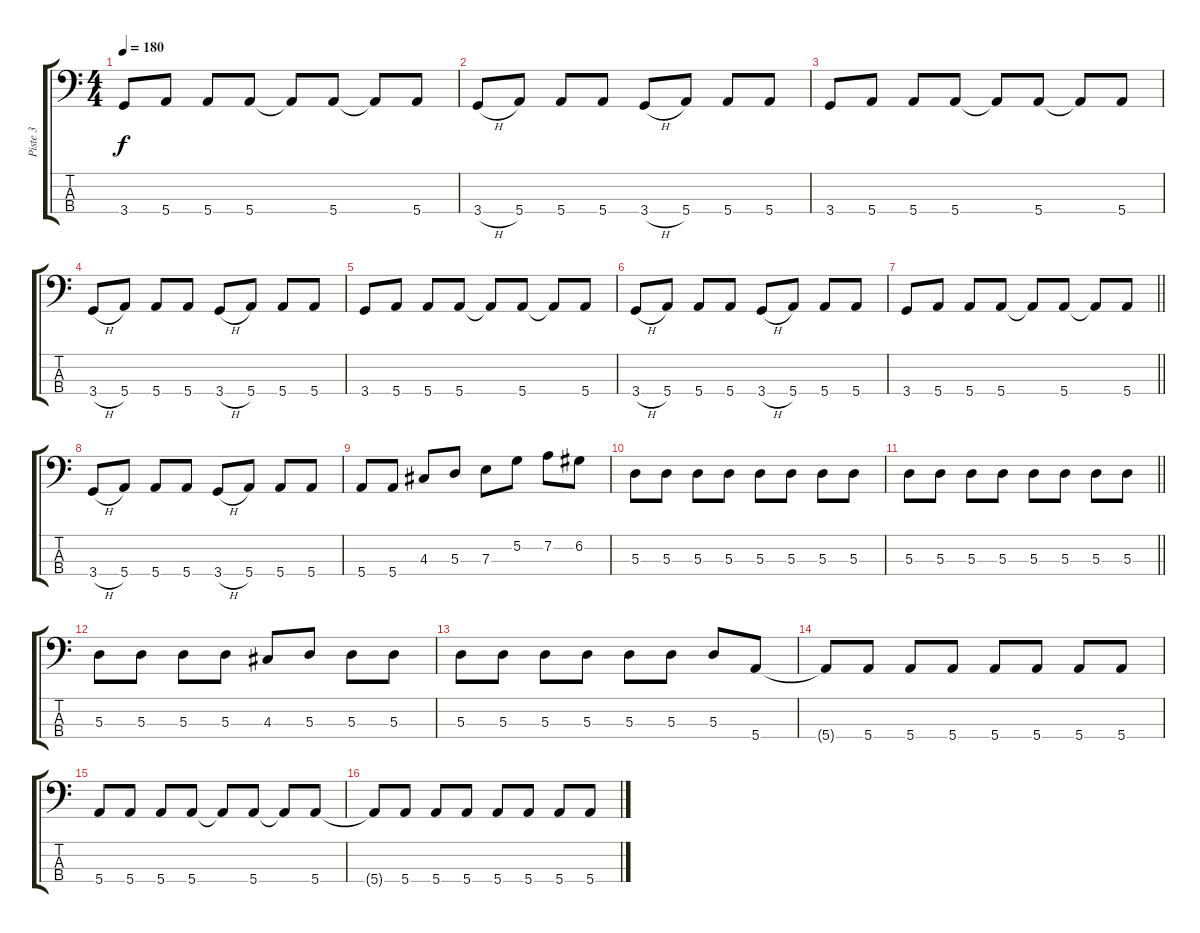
\track ("Piste 3" "Piste 3") {instrument electricbassfinger}
\staff {score tabs}
\tuning (G2 D2 A1 E1) {hide}
\ts (4 4)
\tempo 180
\clef f4
\ks c
3.4.8{dy f} 5.4.8 5.4.8 5.4.8 5.4{t}.8 5.4.8 5.4{t}.8 5.4.8 |
3.4{h}.8 5.4.8 5.4.8 5.4.8 3.4{h}.8 5.4.8 5.4.8 5.4.8 |
3.4.8 5.4.8 5.4.8 5.4.8 5.4{t}.8 5.4.8 5.4{t}.8 5.4.8 |
3.4{h}.8 5.4.8 5.4.8 5.4.8 3.4{h}.8 5.4.8 5.4.8 5.4.8 |
3.4.8 5.4.8 5.4.8 5.4.8 5.4{t}.8 5.4.8 5.4{t}.8 5.4.8 |
3.4{h}.8 5.4.8 5.4.8 5.4.8 3.4{h}.8 5.4.8 5.4.8 5.4.8 |
\barLineRight lightlight
3.4.8 5.4.8 5.4.8 5.4.8 5.4{t}.8 5.4.8 5.4{t}.8 5.4.8 |
3.4{h}.8 5.4.8 5.4.8 5.4.8 3.4{h}.8 5.4.8 5.4.8 5.4.8 |
5.4.8 5.4.8 4.3.8 5.3.8 7.3.8 5.2.8 7.2.8 6.2.8 |
5.3.8 5.3.8 5.3.8 5.3.8 5.3.8 5.3.8 5.3.8 5.3.8 |
\barLineRight lightlight
5.3.8 5.3.8 5.3.8 5.3.8 5.3.8 5.3.8 5.3.8 5.3.8 |
5.3.8 5.3.8 5.3.8 5.3.8 4.3.8 5.3.8 5.3.8 5.3.8 |
5.3.8 5.3.8 5.3.8 5.3.8 5.3.8 5.3.8 5.3.8 5.4.8 |
5.4{t}.8 5.4.8 5.4.8 5.4.8 5.4.8 5.4.8 5.4.8 5.4.8 |
5.4.8 5.4.8 5.4.8 5.4.8 5.4{t}.8 5.4.8 5.4{t}.8 5.4.8 |
5.4{t}.8 5.4.8 5.4.8 5.4.8 5.4.8 5.4.8 5.4.8 5.4.8
